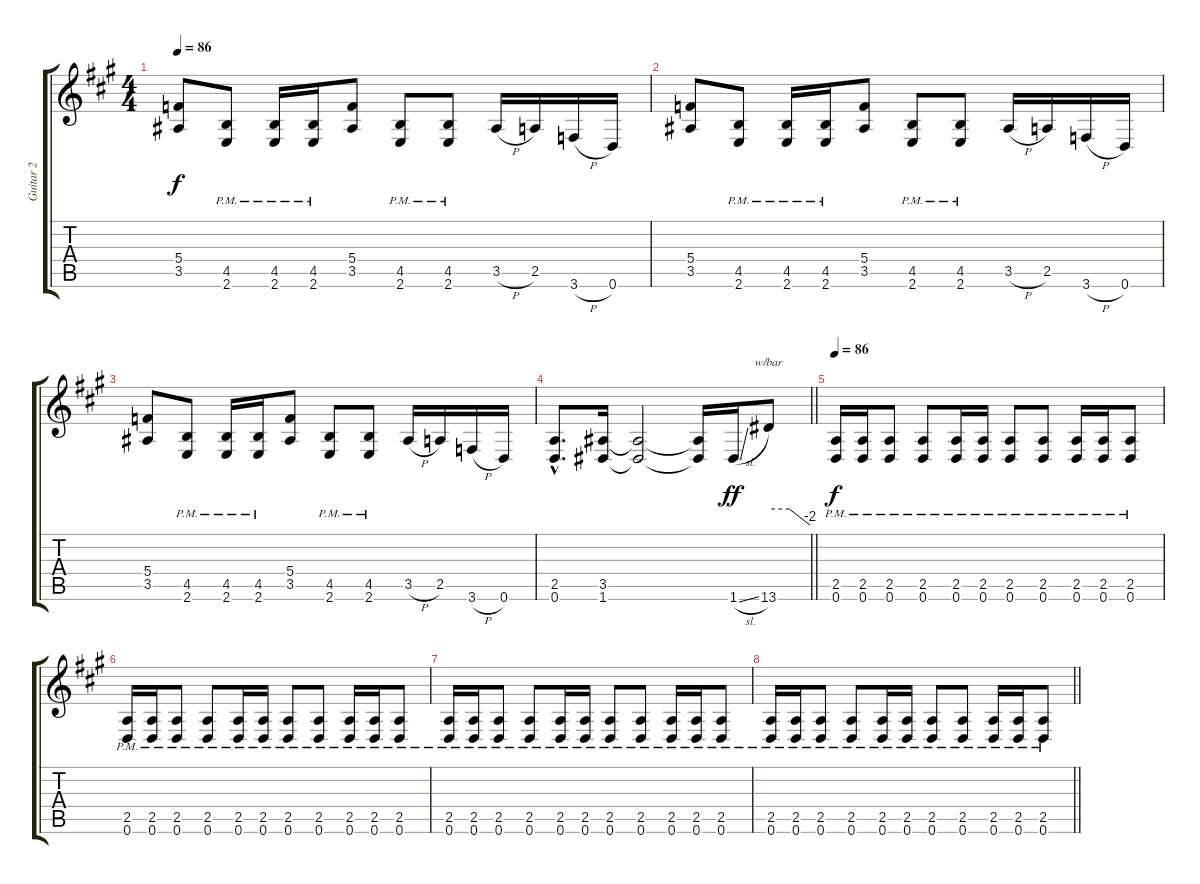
\track ("Guitar 2" "Guitar 2") {instrument overdrivenguitar}
\staff {score tabs}
\tuning (D4 A3 F3 C3 G2 D2) {hide}
\ts (4 4)
\tempo 86
\clef g2
\ks f#minor
(5.4 3.5).8{dy f} (4.5{pm} 2.6{pm}).8 (4.5{pm} 2.6{pm}).16 (4.5{pm} 2.6{pm}).16 (5.4 3.5).8 (4.5{pm} 2.6{pm}).8 (4.5{pm} 2.6{pm}).8 3.5{h}.16 2.5.16 3.6{h}.16 0.6.16 |
(5.4 3.5).8 (4.5{pm} 2.6{pm}).8 (4.5{pm} 2.6{pm}).16 (4.5{pm} 2.6{pm}).16 (5.4 3.5).8 (4.5{pm} 2.6{pm}).8 (4.5{pm} 2.6{pm}).8 3.5{h}.16 2.5.16 3.6{h}.16 0.6.16 |
(5.4 3.5).8 (4.5{pm} 2.6{pm}).8 (4.5{pm} 2.6{pm}).16 (4.5{pm} 2.6{pm}).16 (5.4 3.5).8 (4.5{pm} 2.6{pm}).8 (4.5{pm} 2.6{pm}).8 3.5{h}.16 2.5.16 3.6{h}.16 0.6.16 |
\barLineRight lightlight
(2.5{hac} 0.6{hac}).8{d} (3.5 1.6).16 (3.5{t} 1.6{t}).2 (3.5{t} 1.6{t}).16 1.6{sl}.16{dy ff} 13.6.8{tbe (custom default 0 0 30 0 60 -8)} |
\tempo 86
(2.5{pm} 0.6{pm}).16{dy f} (2.5{pm} 0.6{pm}).16 (2.5{pm} 0.6{pm}).8 (2.5{pm} 0.6{pm}).8 (2.5{pm} 0.6{pm}).16 (2.5{pm} 0.6{pm}).16 (2.5{pm} 0.6{pm}).8 (2.5{pm} 0.6{pm}).8 (2.5{pm} 0.6{pm}).16 (2.5{pm} 0.6{pm}).16 (2.5{pm} 0.6{pm}).8 |
(2.5{pm} 0.6{pm}).16 (2.5{pm} 0.6{pm}).16 (2.5{pm} 0.6{pm}).8 (2.5{pm} 0.6{pm}).8 (2.5{pm} 0.6{pm}).16 (2.5{pm} 0.6{pm}).16 (2.5{pm} 0.6{pm}).8 (2.5{pm} 0.6{pm}).8 (2.5{pm} 0.6{pm}).16 (2.5{pm} 0.6{pm}).16 (2.5{pm} 0.6{pm}).8 |
(2.5{pm} 0.6{pm}).16 (2.5{pm} 0.6{pm}).16 (2.5{pm} 0.6{pm}).8 (2.5{pm} 0.6{pm}).8 (2.5{pm} 0.6{pm}).16 (2.5{pm} 0.6{pm}).16 (2.5{pm} 0.6{pm}).8 (2.5{pm} 0.6{pm}).8 (2.5{pm} 0.6{pm}).16 (2.5{pm} 0.6{pm}).16 (2.5{pm} 0.6{pm}).8 |
\barLineRight lightlight
(2.5{pm} 0.6{pm}).16 (2.5{pm} 0.6{pm}).16 (2.5{pm} 0.6{pm}).8 (2.5{pm} 0.6{pm}).8 (2.5{pm} 0.6{pm}).16 (2.5{pm} 0.6{pm}).16 (2.5{pm} 0.6{pm}).8 (2.5{pm} 0.6{pm}).8 (2.5{pm} 0.6{pm}).16 (2.5{pm} 0.6{pm}).16 (2.5{pm} 0.6{pm}).8
